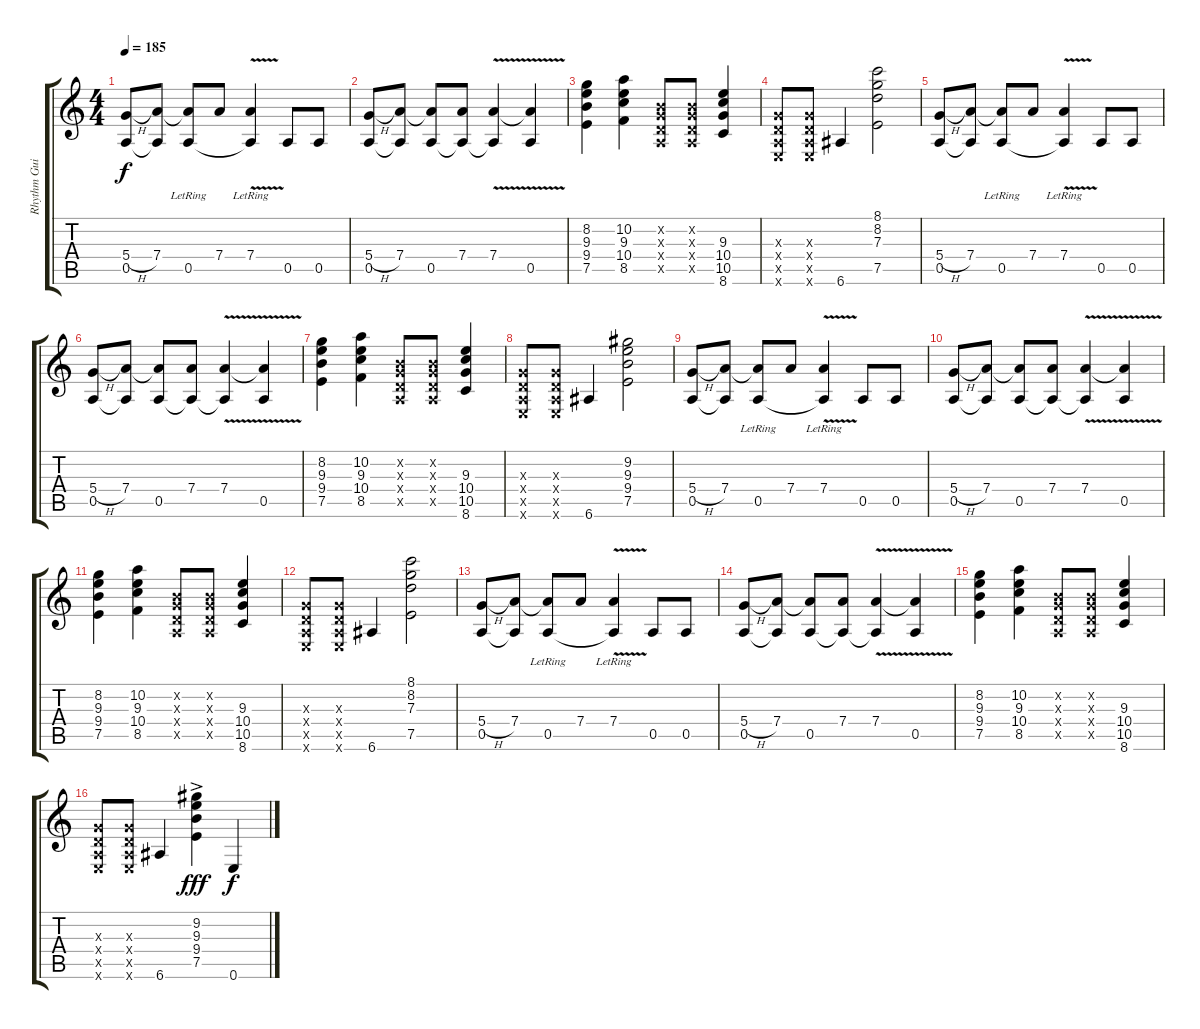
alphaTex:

\track ("Rhythm Guitar 1" "Rhythm Gui") {instrument overdrivenguitar}
\staff {score tabs}
\tuning (E4 B3 G3 D3 A2 E2) {hide}
\ts (4 4)
\tempo 185
\clef g2
\ks c
(5.4{h} 0.5).8{dy f} (7.4 0.5{t}).8 (7.4{t} 0.5{lr}).8 7.4.8 (7.4{v lr} 0.5{t}).4 0.5.8 0.5.8 |
(5.4{h} 0.5).8 (7.4 0.5{t}).8 (7.4{t} 0.5).8 (7.4 0.5{t}).8 (7.4{v} 0.5{t}).4 (7.4{t} 0.5).4 |
(8.2 9.3 9.4 7.5).4 (10.2 9.3 10.4 8.5).4 (0.2{x} 0.3{x} 0.4{x} 0.5{x}).8 (0.2{x} 0.3{x} 0.4{x} 0.5{x}).8 (9.3 10.4 10.5 8.6).4 |
(0.3{x} 0.4{x} 0.5{x} 0.6{x}).8 (0.3{x} 0.4{x} 0.5{x} 0.6{x}).8 6.6.4 (8.1 8.2 7.3 7.5).2 |
(5.4{h} 0.5).8 (7.4 0.5{t}).8 (7.4{t} 0.5{lr}).8 7.4.8 (7.4{v lr} 0.5{t}).4 0.5.8 0.5.8 |
(5.4{h} 0.5).8 (7.4 0.5{t}).8 (7.4{t} 0.5).8 (7.4 0.5{t}).8 (7.4{v} 0.5{t}).4 (7.4{t} 0.5).4 |
(8.2 9.3 9.4 7.5).4 (10.2 9.3 10.4 8.5).4 (0.2{x} 0.3{x} 0.4{x} 0.5{x}).8 (0.2{x} 0.3{x} 0.4{x} 0.5{x}).8 (9.3 10.4 10.5 8.6).4 |
(0.3{x} 0.4{x} 0.5{x} 0.6{x}).8 (0.3{x} 0.4{x} 0.5{x} 0.6{x}).8 6.6.4 (9.2 9.3 9.4 7.5).2 |
(5.4{h} 0.5).8 (7.4 0.5{t}).8 (7.4{t} 0.5{lr}).8 7.4.8 (7.4{v lr} 0.5{t}).4 0.5.8 0.5.8 |
(5.4{h} 0.5).8 (7.4 0.5{t}).8 (7.4{t} 0.5).8 (7.4 0.5{t}).8 (7.4{v} 0.5{t}).4 (7.4{t} 0.5).4 |
(8.2 9.3 9.4 7.5).4 (10.2 9.3 10.4 8.5).4 (0.2{x} 0.3{x} 0.4{x} 0.5{x}).8 (0.2{x} 0.3{x} 0.4{x} 0.5{x}).8 (9.3 10.4 10.5 8.6).4 |
(0.3{x} 0.4{x} 0.5{x} 0.6{x}).8 (0.3{x} 0.4{x} 0.5{x} 0.6{x}).8 6.6.4 (8.1 8.2 7.3 7.5).2 |
(5.4{h} 0.5).8 (7.4 0.5{t}).8 (7.4{t} 0.5{lr}).8 7.4.8 (7.4{v lr} 0.5{t}).4 0.5.8 0.5.8 |
(5.4{h} 0.5).8 (7.4 0.5{t}).8 (7.4{t} 0.5).8 (7.4 0.5{t}).8 (7.4{v} 0.5{t}).4 (7.4{t} 0.5).4 |
(8.2 9.3 9.4 7.5).4 (10.2 9.3 10.4 8.5).4 (0.2{x} 0.3{x} 0.4{x} 0.5{x}).8 (0.2{x} 0.3{x} 0.4{x} 0.5{x}).8 (9.3 10.4 10.5 8.6).4 |
(0.3{x} 0.4{x} 0.5{x} 0.6{x}).8 (0.3{x} 0.4{x} 0.5{x} 0.6{x}).8 6.6.4 (9.2{ac} 9.3{ac} 9.4{ac} 7.5).4{dy fff} 0.6.4{dy f}
